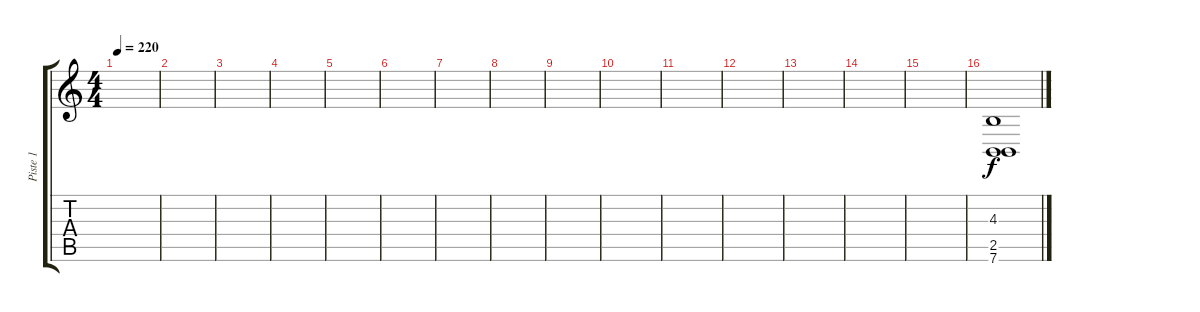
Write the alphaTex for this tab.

\track ("Piste 1" "Piste 1") {instrument stringensemble1}
\staff {score tabs}
\tuning (E4 B3 G3 D3 A2 E2) {hide}
\ts (4 4)
\tempo 220
\clef g2
\ks c
|
|
|
|
|
|
|
|
|
|
|
|
|
|
|
(4.3 2.5 7.6).1
